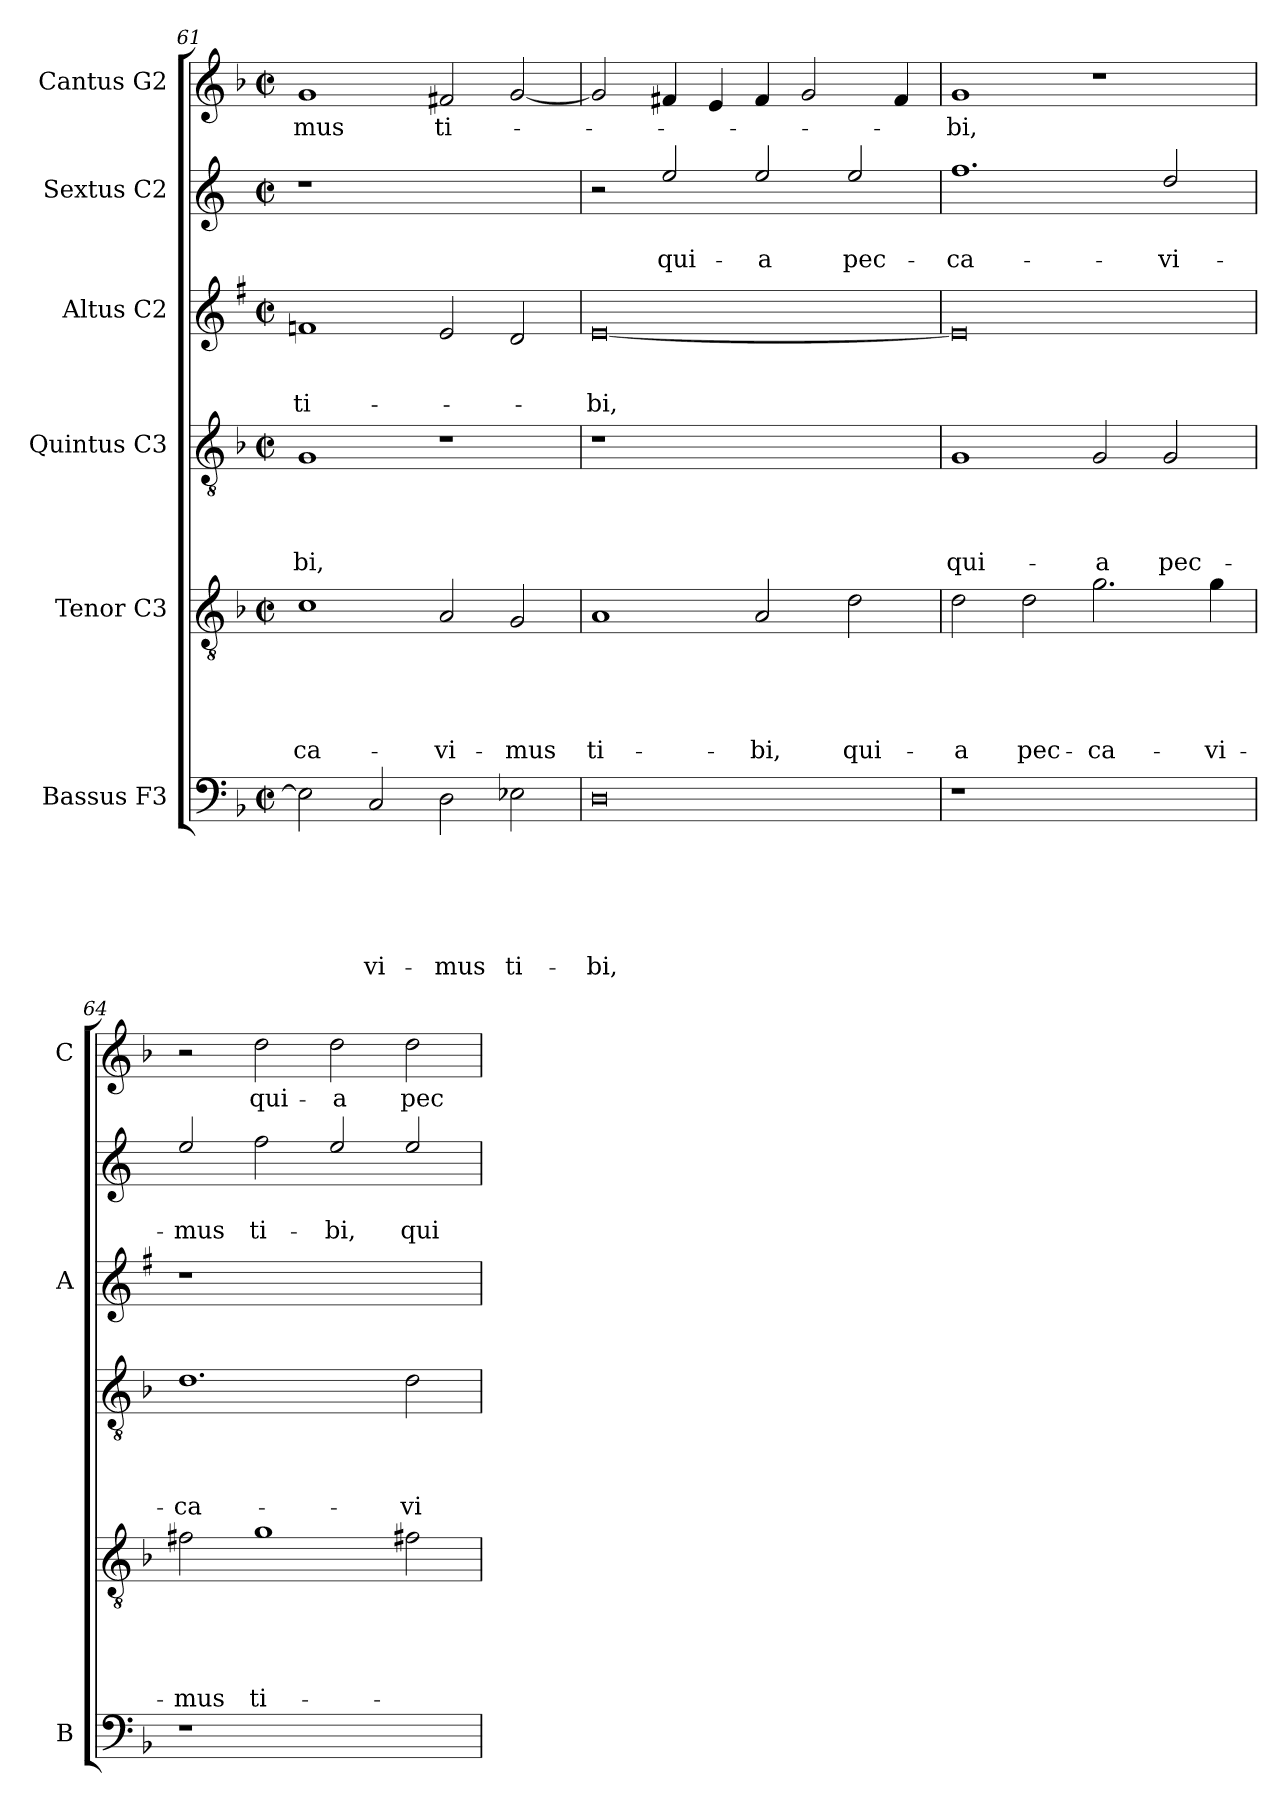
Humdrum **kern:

**kern	**text	**text	**text	**text	**text	**text	**kern	**text	**text	**text	**text	**text	**kern	**text	**text	**text	**text	**kern	**text	**text	**text	**kern	**text	**text	**kern	**text
*part6	*part6	*part6	*part6	*part6	*part6	*part6	*part5	*part5	*part5	*part5	*part5	*part5	*part4	*part4	*part4	*part4	*part4	*part3	*part3	*part3	*part3	*part2	*part2	*part2	*part1	*part1
*staff6	*staff6	*staff6	*staff6	*staff6	*staff6	*staff6	*staff5	*staff5	*staff5	*staff5	*staff5	*staff5	*staff4	*staff4	*staff4	*staff4	*staff4	*staff3	*staff3	*staff3	*staff3	*staff2	*staff2	*staff2	*staff1	*staff1
*I"Bassus F3	*	*	*	*	*	*	*I"Tenor C3	*	*	*	*	*	*I"Quintus C3	*	*	*	*	*I"Altus C2	*	*	*	*I"Sextus C2	*	*	*I"Cantus G2	*
*I'B	*	*	*	*	*	*	*	*	*	*	*	*	*	*	*	*	*	*I'A	*	*	*	*	*	*	*I'C	*
*clefF4	*	*	*	*	*	*	*clefGv2	*	*	*	*	*	*clefGv2	*	*	*	*	*clefG2	*	*	*	*clefG2	*	*	*clefG2	*
*	*	*	*	*	*	*	*	*	*	*	*	*	*	*	*	*	*	*ITrd1c2	*	*	*	*ITrd4c7	*	*	*	*
*k[b-]	*	*	*	*	*	*	*k[b-]	*	*	*	*	*	*k[b-]	*	*	*	*	*k[b-]	*	*	*	*k[b-]	*	*	*k[b-]	*
*F:	*	*	*	*	*	*	*F:	*	*	*	*	*	*F:	*	*	*	*	*F:	*	*	*	*F:	*	*	*F:	*
*M2/2	*	*	*	*	*	*	*M2/2	*	*	*	*	*	*M2/2	*	*	*	*	*M2/2	*	*	*	*M2/2	*	*	*M2/2	*
*met(c|)	*	*	*	*	*	*	*met(c|)	*	*	*	*	*	*met(c|)	*	*	*	*	*met(c|)	*	*	*	*met(c|)	*	*	*met(c|)	*
=61	=61	=61	=61	=61	=61	=61	=61	=61	=61	=61	=61	=61	=61	=61	=61	=61	=61	=61	=61	=61	=61	=61	=61	=61	=61	=61
!	!	!	!	!	!	!	!	!	!	!	!	!LO:LY:b	!	!	!	!	!LO:LY:b	!	!	!	!LO:LY:b	!	!	!	!	!LO:LY:b
2E-\]	.	.	.	.	.	.	1c	.	.	.	.	-ca-	1G	.	.	.	-bi,	1e-	.	.	ti-	1r	.	.	1g	-mus
!	!	!	!	!	!	!LO:LY:b	!	!	!	!	!	!	!	!	!	!	!	!	!	!	!	!	!	!	!	!
2C/	.	.	.	.	.	-vi-	.	.	.	.	.	.	.	.	.	.	.	.	.	.	.	.	.	.	.	.
!	!	!	!	!	!	!LO:LY:b	!	!	!	!	!	!LO:LY:b	!	!	!	!	!	!	!	!	!	!	!	!	!	!LO:LY:b
2D\	.	.	.	.	.	-mus	2A/	.	.	.	.	-vi-	1r	.	.	.	.	2d/	.	.	.	1ryy	.	.	2f#X/	ti-
!	!	!	!	!	!	!LO:LY:b	!	!	!	!	!	!LO:LY:b	!	!	!	!	!	!	!	!	!	!	!	!	!	!
2E-X\	.	.	.	.	.	ti-	2G/	.	.	.	.	-mus	.	.	.	.	.	2c/	.	.	.	.	.	.	[2g/	.
!!LO:LB:g=z
=62	=62	=62	=62	=62	=62	=62	=62	=62	=62	=62	=62	=62	=62	=62	=62	=62	=62	=62	=62	=62	=62	=62	=62	=62	=62	=62
!	!	!	!	!	!	!LO:LY:b	!	!	!	!	!	!LO:LY:b	!	!	!	!	!	!	!	!	!LO:LY:b	!	!	!	!	!
0D	.	.	.	.	.	-bi,	1A	.	.	.	.	ti-	1r	.	.	.	.	[0d	.	.	-bi,	2r	.	.	2g/]	.
!	!	!	!	!	!	!	!	!	!	!	!	!	!	!	!	!	!	!	!	!	!	!	!	!LO:LY:b	!	!
.	.	.	.	.	.	.	.	.	.	.	.	.	.	.	.	.	.	.	.	.	.	2a/	.	qui-	4f#/	.
.	.	.	.	.	.	.	.	.	.	.	.	.	.	.	.	.	.	.	.	.	.	.	.	.	4e/	.
!	!	!	!	!	!	!	!	!	!	!	!	!LO:LY:b	!	!	!	!	!	!	!	!	!	!	!	!LO:LY:b	!	!
.	.	.	.	.	.	.	2A/	.	.	.	.	-bi,	1ryy	.	.	.	.	.	.	.	.	2a/	.	-a	4f#/	.
.	.	.	.	.	.	.	.	.	.	.	.	.	.	.	.	.	.	.	.	.	.	.	.	.	2g/	.
!	!	!	!	!	!	!	!	!	!	!	!	!LO:LY:b	!	!	!	!	!	!	!	!	!	!	!	!LO:LY:b	!	!
.	.	.	.	.	.	.	2d\	.	.	.	.	qui-	.	.	.	.	.	.	.	.	.	2a/	.	pec-	.	.
.	.	.	.	.	.	.	.	.	.	.	.	.	.	.	.	.	.	.	.	.	.	.	.	.	4f#/	.
=63	=63	=63	=63	=63	=63	=63	=63	=63	=63	=63	=63	=63	=63	=63	=63	=63	=63	=63	=63	=63	=63	=63	=63	=63	=63	=63
!	!	!	!	!	!	!	!	!	!	!	!	!LO:LY:b	!	!	!	!	!LO:LY:b	!	!	!	!	!	!	!LO:LY:b	!	!LO:LY:b
1r	.	.	.	.	.	.	2d\	.	.	.	.	-a	1G	.	.	.	qui-	0d]	.	.	.	1.b-	.	-ca-	1g	-bi,
!	!	!	!	!	!	!	!	!	!	!	!	!LO:LY:b	!	!	!	!	!	!	!	!	!	!	!	!	!	!
.	.	.	.	.	.	.	2d\	.	.	.	.	pec-	.	.	.	.	.	.	.	.	.	.	.	.	.	.
!	!	!	!	!	!	!	!	!	!	!	!	!LO:LY:b	!	!	!	!	!LO:LY:b	!	!	!	!	!	!	!	!	!
1ryy	.	.	.	.	.	.	2.g\	.	.	.	.	-ca-	2G/	.	.	.	-a	.	.	.	.	.	.	.	1r	.
!	!	!	!	!	!	!	!	!	!	!	!	!	!	!	!	!	!LO:LY:b	!	!	!	!	!	!	!LO:LY:b	!	!
.	.	.	.	.	.	.	.	.	.	.	.	.	2G/	.	.	.	pec-	.	.	.	.	2g/	.	-vi-	.	.
!	!	!	!	!	!	!	!	!	!	!	!	!LO:LY:b	!	!	!	!	!	!	!	!	!	!	!	!	!	!
.	.	.	.	.	.	.	4g\	.	.	.	.	-vi-	.	.	.	.	.	.	.	.	.	.	.	.	.	.
=64	=64	=64	=64	=64	=64	=64	=64	=64	=64	=64	=64	=64	=64	=64	=64	=64	=64	=64	=64	=64	=64	=64	=64	=64	=64	=64
!	!	!	!	!	!	!	!	!	!	!	!	!LO:LY:b	!	!	!	!	!LO:LY:b	!	!	!	!	!	!	!LO:LY:b	!	!
1r	.	.	.	.	.	.	2f#X\	.	.	.	.	-mus	1.d	.	.	.	-ca-	1r	.	.	.	2a/	.	-mus	2r	.
!	!	!	!	!	!	!	!	!	!	!	!	!LO:LY:b	!	!	!	!	!	!	!	!	!	!	!	!LO:LY:b	!	!LO:LY:b
.	.	.	.	.	.	.	1g	.	.	.	.	ti-	.	.	.	.	.	.	.	.	.	2b-\	.	ti-	2dd\	qui-
!	!	!	!	!	!	!	!	!	!	!	!	!	!	!	!	!	!	!	!	!	!	!	!	!LO:LY:b	!	!LO:LY:b
1ryy	.	.	.	.	.	.	.	.	.	.	.	.	.	.	.	.	.	1ryy	.	.	.	2a/	.	-bi,	2dd\	-a
!	!	!	!	!	!	!	!	!	!	!	!	!	!	!	!	!	!LO:LY:b	!	!	!	!	!	!	!LO:LY:b	!	!LO:LY:b
.	.	.	.	.	.	.	2f#X\	.	.	.	.	.	2d\	.	.	.	-vi-	.	.	.	.	2a/	.	qui-	2dd\	pec-
=	=	=	=	=	=	=	=	=	=	=	=	=	=	=	=	=	=	=	=	=	=	=	=	=	=	=
*-	*-	*-	*-	*-	*-	*-	*-	*-	*-	*-	*-	*-	*-	*-	*-	*-	*-	*-	*-	*-	*-	*-	*-	*-	*-	*-
